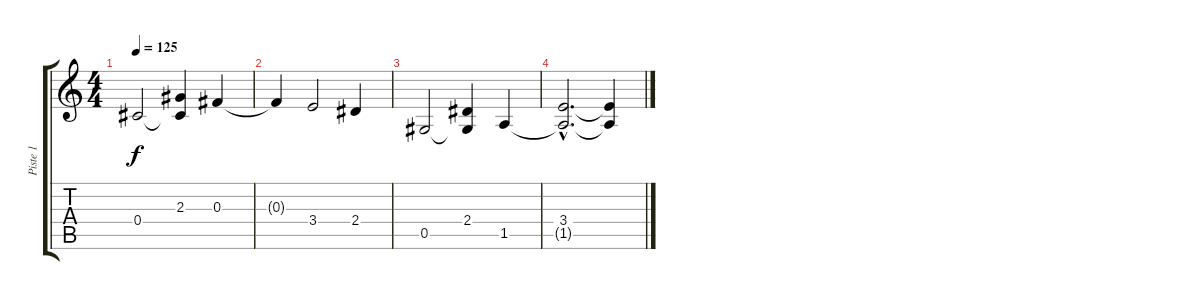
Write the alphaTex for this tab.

\track ("Piste 1" "Piste 1") {instrument distortionguitar}
\staff {score tabs}
\tuning (Eb4 Bb3 Gb3 Db3 Ab2 Eb2) {hide}
\ts (4 4)
\tempo 125
\clef g2
\ks c
0.4.2{dy f volume 0} (2.3 0.4{t}).4 0.3.4 |
0.3{t}.4 3.4.2 2.4.4 |
0.5.2 (2.4 0.5{t}).4 1.5.4 |
(3.4{hac} 1.5{hac t}).2{d} (3.4{t} 1.5{t}).4
